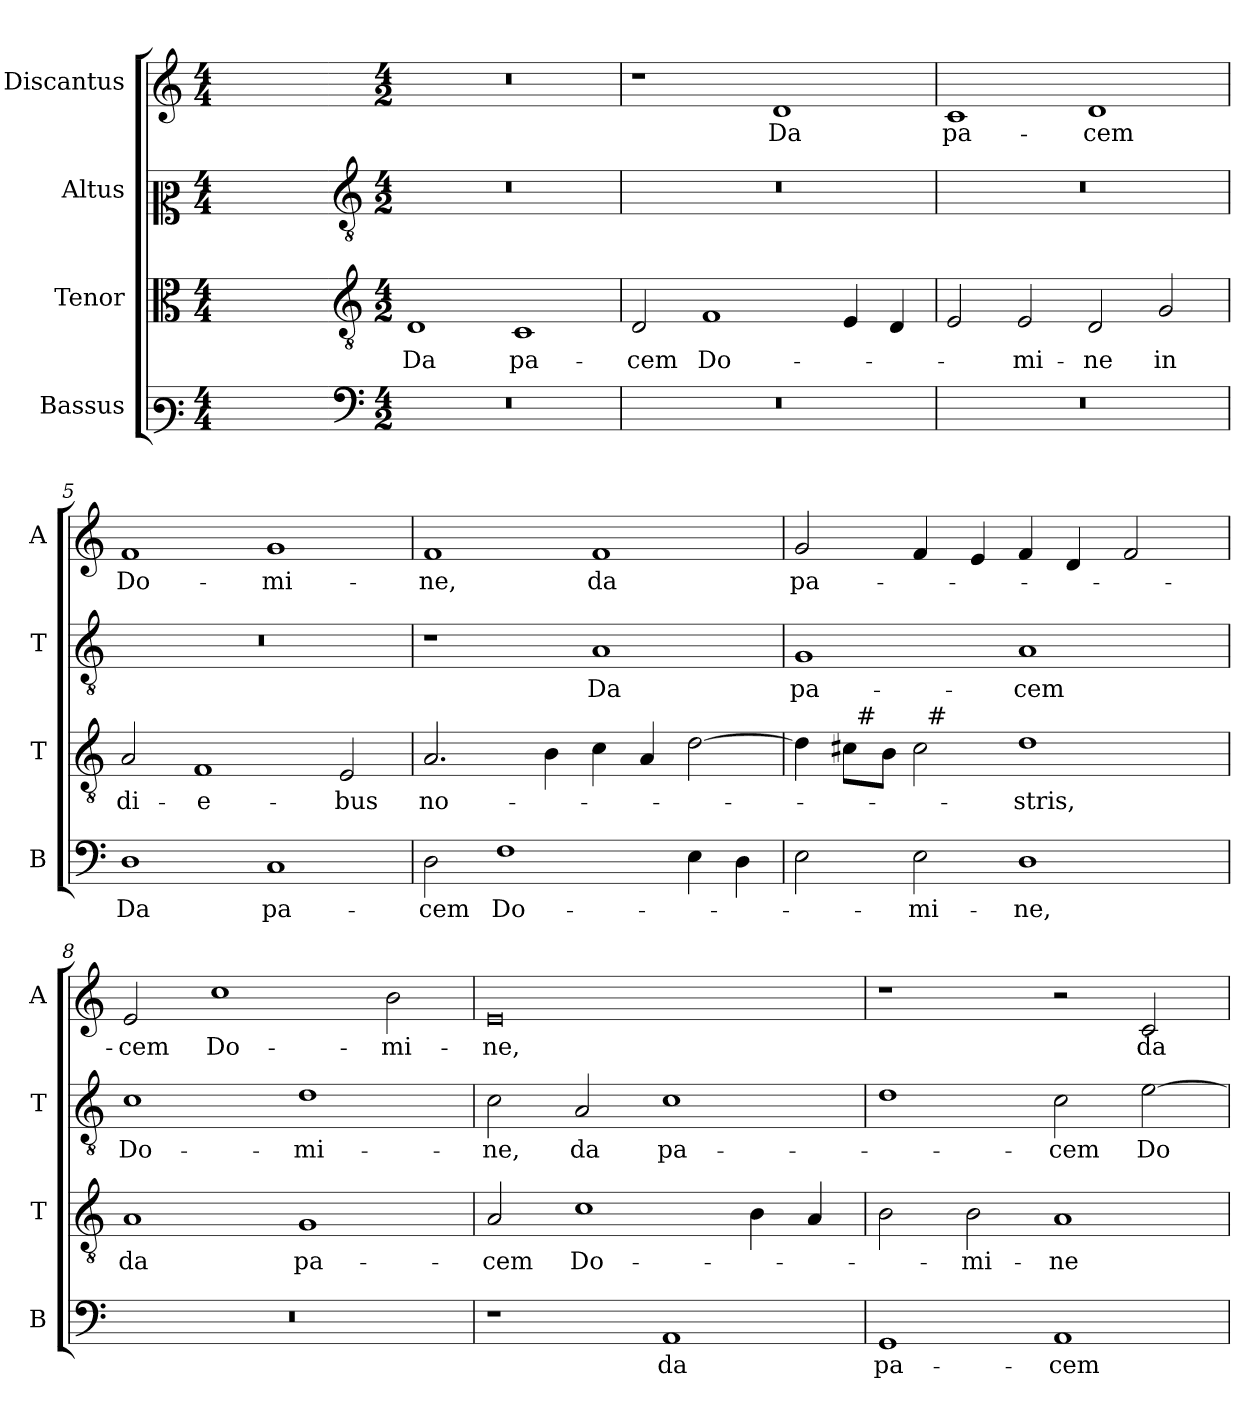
**kern	**text	**kern	**text	**kern	**text	**kern	**text
*part4	*part4	*part3	*part3	*part2	*part2	*part1	*part1
*staff4	*staff4	*staff3	*staff3	*staff2	*staff2	*staff1	*staff1
*I"Bassus	*	*I"Tenor	*	*I"Altus	*	*I"Discantus	*
*I'B	*	*I'T	*	*I'T	*	*I'A	*
*clefF3	*	*clefC3	*	*clefC2	*	*clefG2	*
*	*	*ITrd7c12	*	*ITrd7c12	*	*	*
*k[]	*	*k[]	*	*k[]	*	*k[]	*
*a:	*	*a:	*	*a:	*	*a:	*
*M4/4	*	*M4/4	*	*M4/4	*	*M4/4	*
=1	=1	=1	=1	=1	=1	=1	=1
1ryy	.	1ryy	.	1ryy	.	1ryy	.
=2-	=2-	=2-	=2-	=2-	=2-	=2-	=2-
*clefF4	*	*clefGv2	*	*clefGv2	*	*	*
*M4/2	*	*M4/2	*	*M4/2	*	*M4/2	*
!LO:N:vis=1	!	!	!LO:LY:b	!LO:N:vis=1	!	!LO:N:vis=1	!
0r	.	1DD	Da	0r	.	0r	.
!	!	!	!LO:LY:b	!	!	!	!
.	.	1CC	pa-	.	.	.	.
=3	=3	=3	=3	=3	=3	=3	=3
!LO:N:vis=1	!	!	!LO:LY:b	!LO:N:vis=1	!	!	!
0r	.	2DD/	-cem	0r	.	1r	.
!	!	!	!LO:LY:b	!	!	!	!
.	.	1FF	Do-	.	.	.	.
!	!	!	!	!	!	!	!LO:LY:b
.	.	.	.	.	.	1d	Da
.	.	4EE/	.	.	.	.	.
.	.	4DD/	.	.	.	.	.
=4	=4	=4	=4	=4	=4	=4	=4
!LO:N:vis=1	!	!	!	!LO:N:vis=1	!	!	!LO:LY:b
0r	.	2EE/	.	0r	.	1c	pa-
!	!	!	!LO:LY:b	!	!	!	!
.	.	2EE/	-mi-	.	.	.	.
!	!	!	!LO:LY:b	!	!	!	!LO:LY:b
.	.	2DD/	-ne	.	.	1d	-cem
!	!	!	!LO:LY:b	!	!	!	!
.	.	2GG/	in	.	.	.	.
=5	=5	=5	=5	=5	=5	=5	=5
!	!LO:LY:b	!	!LO:LY:b	!LO:N:vis=1	!	!	!LO:LY:b
1D	Da	2AA/	di-	0r	.	1f	Do-
!	!	!	!LO:LY:b	!	!	!	!
.	.	1FF	-e-	.	.	.	.
!	!LO:LY:b	!	!	!	!	!	!LO:LY:b
1C	pa-	.	.	.	.	1g	-mi-
!	!	!	!LO:LY:b	!	!	!	!
.	.	2EE/	-bus	.	.	.	.
=6	=6	=6	=6	=6	=6	=6	=6
!	!LO:LY:b	!	!LO:LY:b	!	!	!	!LO:LY:b
2D\	-cem	2.AA/	no-	1r	.	1f	-ne,
!	!LO:LY:b	!	!	!	!	!	!
1F	Do-	.	.	.	.	.	.
.	.	4BB\	.	.	.	.	.
!	!	!	!	!	!LO:LY:b	!	!LO:LY:b
.	.	4C\	.	1AA	Da	1f	da
.	.	4AA/	.	.	.	.	.
4E\	.	[>2D\	.	.	.	.	.
4D\	.	.	.	.	.	.	.
!!LO:LB:g=z
=7	=7	=7	=7	=7	=7	=7	=7
!	!	!	!	!	!LO:LY:b	!	!LO:LY:b
*	*	*^	*	*	*	*	*
*	*	*	*^	*	*	*	*	*
2E\	.	4D\]	4ryy	2ryy	.	1GG	pa-	2g/	pa-
.	.	8C#\L	32ryy	.	.	.	.	.	.
!	!	!	!LO:TX:a:t=#	!	!	!	!	!	!
.	.	.	1ryy	.	.	.	.	.	.
.	.	8BB\J	.	.	.	.	.	.	.
!	!LO:LY:b	!	!	!	!	!	!	!	!
2E\	-mi-	2C#\	.	32ryy	.	.	.	4f/	.
!	!	!	!	!LO:TX:a:t=#	!	!	!	!	!
.	.	.	.	1ryy	.	.	.	.	.
.	.	.	.	.	.	.	.	4e/	.
!	!LO:LY:b	!	!	!	!LO:LY:b	!	!LO:LY:b	!	!
1D	-ne,	1D	.	.	-stris,	1AA	-cem	4f/	.
.	.	.	.	.	.	.	.	4d/	.
.	.	.	2ryy	.	.	.	.	.	.
.	.	.	.	.	.	.	.	2f/	.
.	.	.	.	4...ryy	.	.	.	.	.
.	.	.	8..ryy	.	.	.	.	.	.
=8	=8	=8	=8	=8	=8	=8	=8	=8	=8
!LO:N:vis=1	!	!	!	!	!LO:LY:b	!	!LO:LY:b	!	!LO:LY:b
*	*	*v	*v	*v	*	*	*	*	*
0r	.	1AA	da	1C	Do-	2e/	-cem
!	!	!	!	!	!	!	!LO:LY:b
.	.	.	.	.	.	1cc	Do-
!	!	!	!LO:LY:b	!	!LO:LY:b	!	!
.	.	1GG	pa-	1D	-mi-	.	.
!	!	!	!	!	!	!	!LO:LY:b
.	.	.	.	.	.	2b\	-mi-
=9	=9	=9	=9	=9	=9	=9	=9
!	!	!	!LO:LY:b	!	!LO:LY:b	!	!LO:LY:b
1r	.	2AA/	-cem	2C\	-ne,	0e	-ne,
!	!	!	!LO:LY:b	!	!LO:LY:b	!	!
.	.	1C	Do-	2AA/	da	.	.
!	!LO:LY:b	!	!	!	!LO:LY:b	!	!
1AA	da	.	.	1C	pa-	.	.
.	.	4BB\	.	.	.	.	.
.	.	4AA/	.	.	.	.	.
=10	=10	=10	=10	=10	=10	=10	=10
!	!LO:LY:b	!	!	!	!	!	!
1GG	pa-	2BB\	.	1D	.	1r	.
!	!	!	!LO:LY:b	!	!	!	!
.	.	2BB\	-mi-	.	.	.	.
!	!LO:LY:b	!	!LO:LY:b	!	!LO:LY:b	!	!
1AA	-cem	1AA	-ne	2C\	-cem	2r	.
!	!	!	!	!	!LO:LY:b	!	!LO:LY:b
.	.	.	.	[>2E\	Do-	2c/	da
=	=	=	=	=	=	=	=
*-	*-	*-	*-	*-	*-	*-	*-
